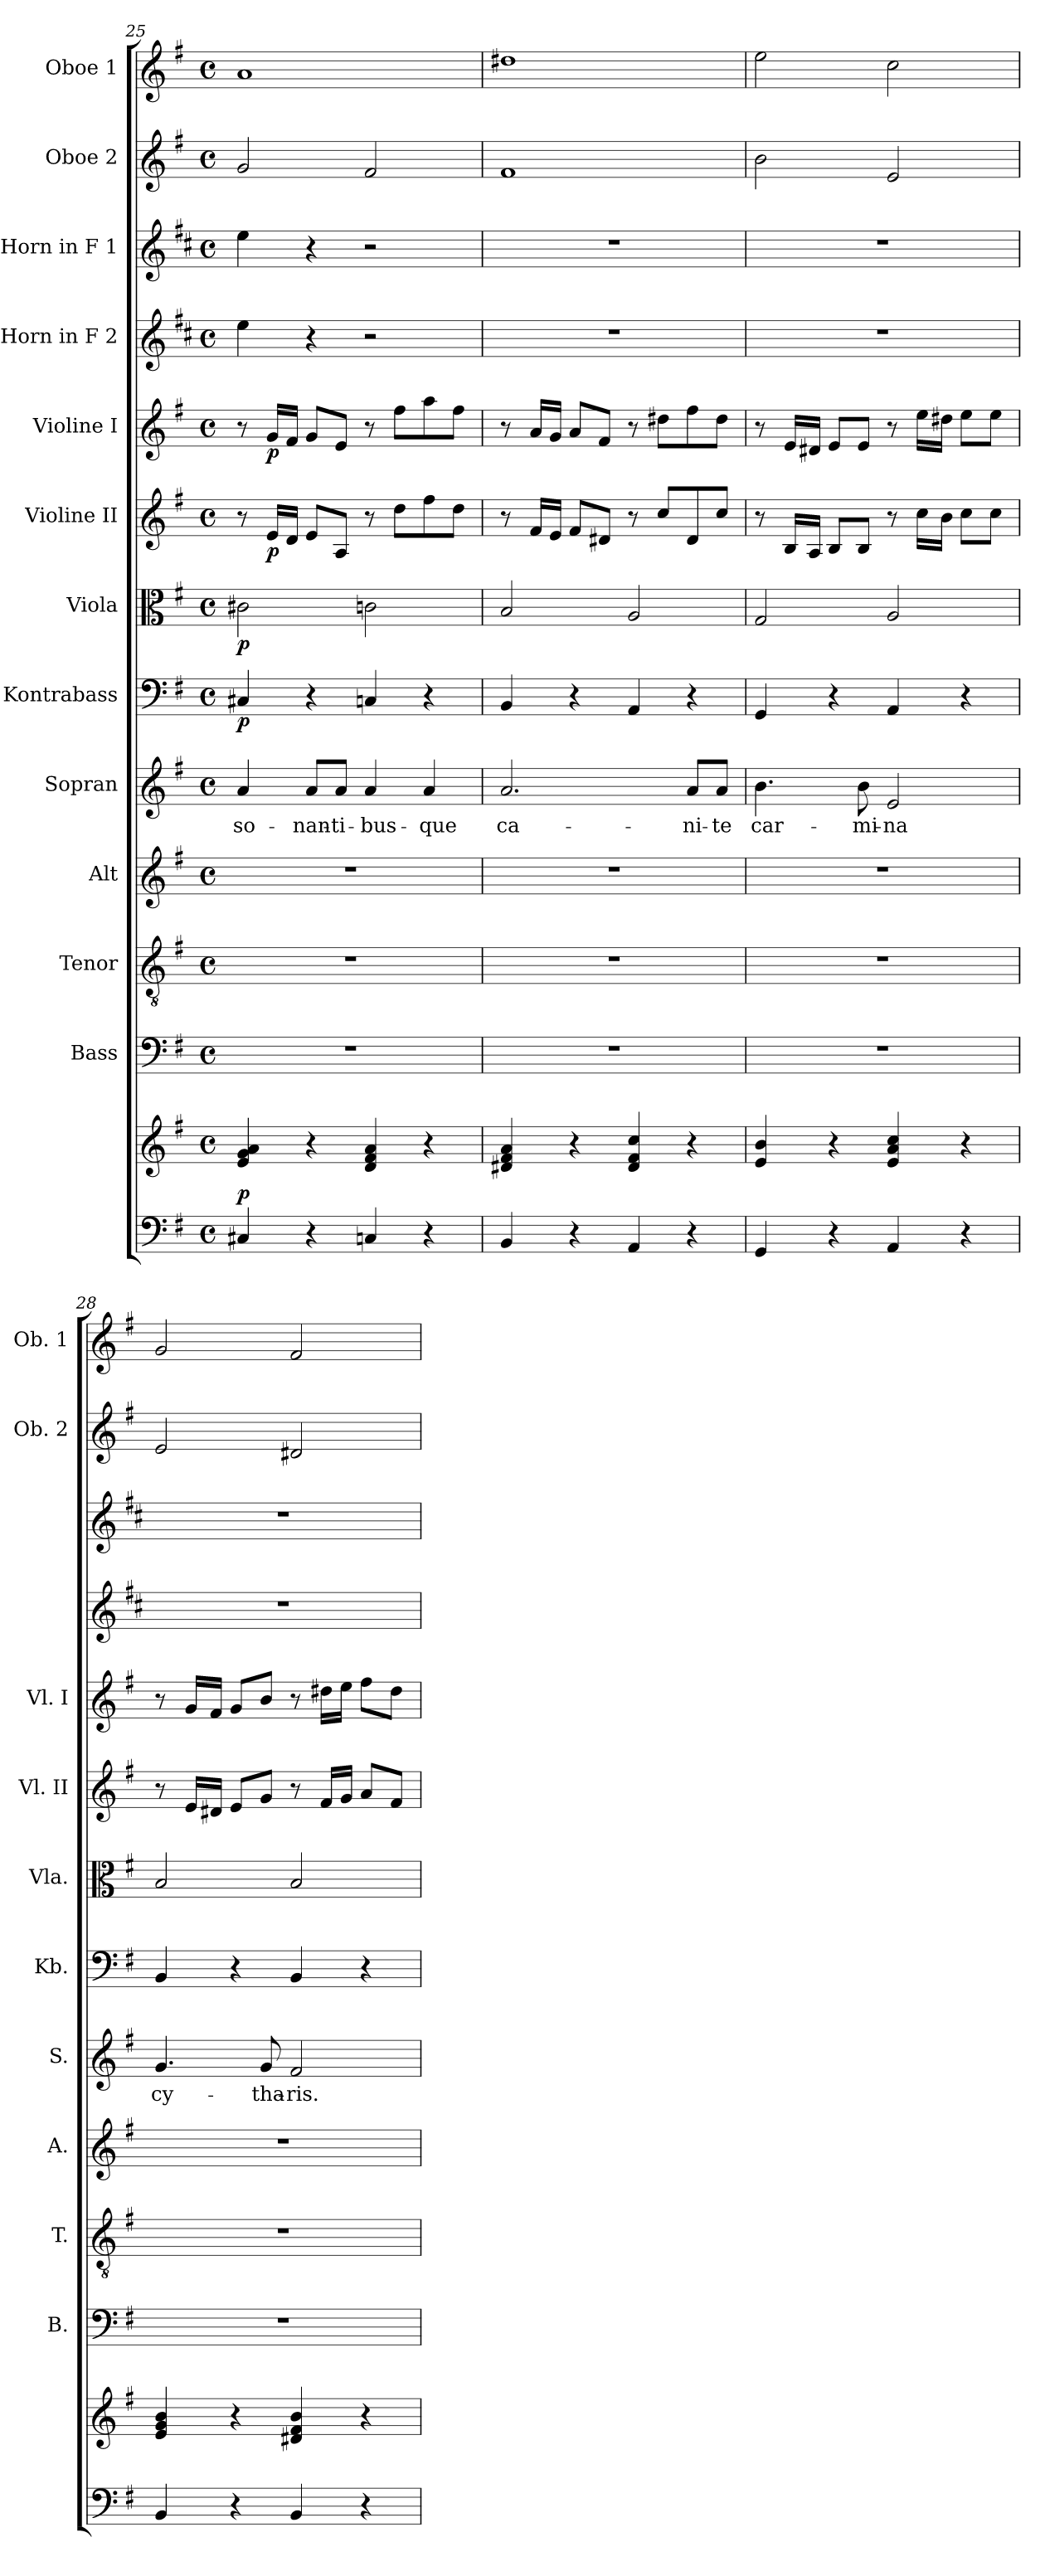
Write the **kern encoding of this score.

**kern	**kern	**dynam	**kern	**kern	**kern	**kern	**text	**kern	**dynam	**kern	**dynam	**kern	**dynam	**kern	**dynam	**kern	**kern	**kern	**kern
*part13	*part13	*part13	*part12	*part11	*part10	*part9	*part9	*part8	*part8	*part7	*part7	*part6	*part6	*part5	*part5	*part4	*part3	*part2	*part1
*staff14	*staff13	*staff13/14	*staff12	*staff11	*staff10	*staff9	*staff9	*staff8	*staff8	*staff7	*staff7	*staff6	*staff6	*staff5	*staff5	*staff4	*staff3	*staff2	*staff1
*	*	*	*I"Bass	*I"Tenor	*I"Alt	*I"Sopran	*	*I"Kontrabass	*	*I"Viola	*	*I"Violine II	*	*I"Violine I	*	*I"Horn in F 2	*I"Horn in F 1	*I"Oboe 2	*I"Oboe 1
*	*	*	*I'B.	*I'T.	*I'A.	*I'S.	*	*I'Kb.	*	*I'Vla.	*	*I'Vl. II	*	*I'Vl. I	*	*	*	*I'Ob. 2	*I'Ob. 1
!!LO:PB:g=z
*clefF4	*clefG2	*	*clefF4	*clefGv2	*clefG2	*clefG2	*	*clefF4	*	*clefC3	*	*clefG2	*	*clefG2	*	*clefG2	*clefG2	*clefG2	*clefG2
*	*	*	*	*	*	*	*	*ITrd7c12	*	*	*	*	*	*	*	*ITrd4c7	*ITrd4c7	*	*
*k[f#]	*k[f#]	*	*k[f#]	*k[f#]	*k[f#]	*k[f#]	*	*k[f#]	*	*k[f#]	*	*k[f#]	*	*k[f#]	*	*k[f#]	*k[f#]	*k[f#]	*k[f#]
*G:	*G:	*	*G:	*G:	*G:	*G:	*	*G:	*	*G:	*	*G:	*	*G:	*	*G:	*G:	*G:	*G:
*M4/4	*M4/4	*	*M4/4	*M4/4	*M4/4	*M4/4	*	*M4/4	*	*M4/4	*	*M4/4	*	*M4/4	*	*M4/4	*M4/4	*M4/4	*M4/4
*met(c)	*met(c)	*	*met(c)	*met(c)	*met(c)	*met(c)	*	*met(c)	*	*met(c)	*	*met(c)	*	*met(c)	*	*met(c)	*met(c)	*met(c)	*met(c)
=25	=25	=25	=25	=25	=25	=25	=25	=25	=25	=25	=25	=25	=25	=25	=25	=25	=25	=25	=25
!	!	!LO:DY:a=2	!	!	!	!	!LO:LY:b	!	!LO:DY:b	!	!LO:DY:b	!	!	!	!	!	!	!	!
4C#X/	4e/ 4g/ 4a/	p	1r	1r	1r	4a/	so-	4CC#X/	p	2c#X\	p	8r	.	8r	.	4a\	4a\	2g/	1a
!	!	!	!	!	!	!	!	!	!	!	!	!	!LO:DY:b	!	!LO:DY:b	!	!	!	!
.	.	.	.	.	.	.	.	.	.	.	.	16e/LL	p	16g/LL	p	.	.	.	.
.	.	.	.	.	.	.	.	.	.	.	.	16d/JJ	.	16f#/JJ	.	.	.	.	.
!	!	!	!	!	!	!	!LO:LY:b	!	!	!	!	!	!	!	!	!	!	!	!
4r	4r	.	.	.	.	8a/L	-nan-	4r	.	.	.	8e/L	.	8g/L	.	4r	4r	.	.
!	!	!	!	!	!	!	!LO:LY:b	!	!	!	!	!	!	!	!	!	!	!	!
.	.	.	.	.	.	8a/J	-ti-	.	.	.	.	8A/J	.	8e/J	.	.	.	.	.
!	!	!	!	!	!	!	!LO:LY:b	!	!	!	!	!	!	!	!	!	!	!	!
4Cn/	4d/ 4f#/ 4a/	.	.	.	.	4a/	-bus-	4CCn/	.	2cn\	.	8r	.	8r	.	2r	2r	2f#/	.
.	.	.	.	.	.	.	.	.	.	.	.	8dd\L	.	8ff#\L	.	.	.	.	.
!	!	!	!	!	!	!	!LO:LY:b	!	!	!	!	!	!	!	!	!	!	!	!
4r	4r	.	.	.	.	4a/	-que	4r	.	.	.	8ff#\	.	8aa\	.	.	.	.	.
.	.	.	.	.	.	.	.	.	.	.	.	8dd\J	.	8ff#\J	.	.	.	.	.
=26	=26	=26	=26	=26	=26	=26	=26	=26	=26	=26	=26	=26	=26	=26	=26	=26	=26	=26	=26
!	!	!	!	!	!	!	!LO:LY:b	!	!	!	!	!	!	!	!	!	!	!	!
4BB/	4d#X/ 4f#/ 4a/	.	1r	1r	1r	2.a/	ca-	4BBB/	.	2B/	.	8r	.	8r	.	1r	1r	1f#	1dd#X
.	.	.	.	.	.	.	.	.	.	.	.	16f#/LL	.	16a/LL	.	.	.	.	.
.	.	.	.	.	.	.	.	.	.	.	.	16e/JJ	.	16g/JJ	.	.	.	.	.
4r	4r	.	.	.	.	.	.	4r	.	.	.	8f#/L	.	8a/L	.	.	.	.	.
.	.	.	.	.	.	.	.	.	.	.	.	8d#X/J	.	8f#/J	.	.	.	.	.
4AA/	4d#/ 4f#/ 4cc/	.	.	.	.	.	.	4AAA/	.	2A/	.	8r	.	8r	.	.	.	.	.
.	.	.	.	.	.	.	.	.	.	.	.	8cc/L	.	8dd#X\L	.	.	.	.	.
!	!	!	!	!	!	!	!LO:LY:b	!	!	!	!	!	!	!	!	!	!	!	!
4r	4r	.	.	.	.	8a/L	-ni-	4r	.	.	.	8d#/	.	8ff#\	.	.	.	.	.
!	!	!	!	!	!	!	!LO:LY:b	!	!	!	!	!	!	!	!	!	!	!	!
.	.	.	.	.	.	8a/J	-te	.	.	.	.	8cc/J	.	8dd#\J	.	.	.	.	.
=27	=27	=27	=27	=27	=27	=27	=27	=27	=27	=27	=27	=27	=27	=27	=27	=27	=27	=27	=27
!	!	!	!	!	!	!	!LO:LY:b	!	!	!	!	!	!	!	!	!	!	!	!
4GG/	4e/ 4b/	.	1r	1r	1r	4.b\	car-	4GGG/	.	2G/	.	8r	.	8r	.	1r	1r	2b\	2ee\
.	.	.	.	.	.	.	.	.	.	.	.	16B/LL	.	16e/LL	.	.	.	.	.
.	.	.	.	.	.	.	.	.	.	.	.	16A/JJ	.	16d#X/JJ	.	.	.	.	.
4r	4r	.	.	.	.	.	.	4r	.	.	.	8B/L	.	8e/L	.	.	.	.	.
!	!	!	!	!	!	!	!LO:LY:b	!	!	!	!	!	!	!	!	!	!	!	!
.	.	.	.	.	.	8b\	-mi-	.	.	.	.	8B/J	.	8e/J	.	.	.	.	.
!	!	!	!	!	!	!	!LO:LY:b	!	!	!	!	!	!	!	!	!	!	!	!
4AA/	4e/ 4a/ 4cc/	.	.	.	.	2e/	-na	4AAA/	.	2A/	.	8r	.	8r	.	.	.	2e/	2cc\
.	.	.	.	.	.	.	.	.	.	.	.	16cc\LL	.	16ee\LL	.	.	.	.	.
.	.	.	.	.	.	.	.	.	.	.	.	16b\JJ	.	16dd#X\JJ	.	.	.	.	.
4r	4r	.	.	.	.	.	.	4r	.	.	.	8cc\L	.	8ee\L	.	.	.	.	.
.	.	.	.	.	.	.	.	.	.	.	.	8cc\J	.	8ee\J	.	.	.	.	.
=28	=28	=28	=28	=28	=28	=28	=28	=28	=28	=28	=28	=28	=28	=28	=28	=28	=28	=28	=28
!	!	!	!	!	!	!	!LO:LY:b	!	!	!	!	!	!	!	!	!	!	!	!
4BB/	4e/ 4g/ 4b/	.	1r	1r	1r	4.g/	cy-	4BBB/	.	2B/	.	8r	.	8r	.	1r	1r	2e/	2g/
.	.	.	.	.	.	.	.	.	.	.	.	16e/LL	.	16g/LL	.	.	.	.	.
.	.	.	.	.	.	.	.	.	.	.	.	16d#X/JJ	.	16f#/JJ	.	.	.	.	.
4r	4r	.	.	.	.	.	.	4r	.	.	.	8e/L	.	8g/L	.	.	.	.	.
!	!	!	!	!	!	!	!LO:LY:b	!	!	!	!	!	!	!	!	!	!	!	!
.	.	.	.	.	.	8g/	-tha-	.	.	.	.	8g/J	.	8b/J	.	.	.	.	.
!	!	!	!	!	!	!	!LO:LY:b	!	!	!	!	!	!	!	!	!	!	!	!
4BB/	4d#X/ 4f#/ 4b/	.	.	.	.	2f#/	-ris.	4BBB/	.	2B/	.	8r	.	8r	.	.	.	2d#X/	2f#/
.	.	.	.	.	.	.	.	.	.	.	.	16f#/LL	.	16dd#X\LL	.	.	.	.	.
.	.	.	.	.	.	.	.	.	.	.	.	16g/JJ	.	16ee\JJ	.	.	.	.	.
4r	4r	.	.	.	.	.	.	4r	.	.	.	8a/L	.	8ff#\L	.	.	.	.	.
.	.	.	.	.	.	.	.	.	.	.	.	8f#/J	.	8dd#\J	.	.	.	.	.
=	=	=	=	=	=	=	=	=	=	=	=	=	=	=	=	=	=	=	=
*-	*-	*-	*-	*-	*-	*-	*-	*-	*-	*-	*-	*-	*-	*-	*-	*-	*-	*-	*-
